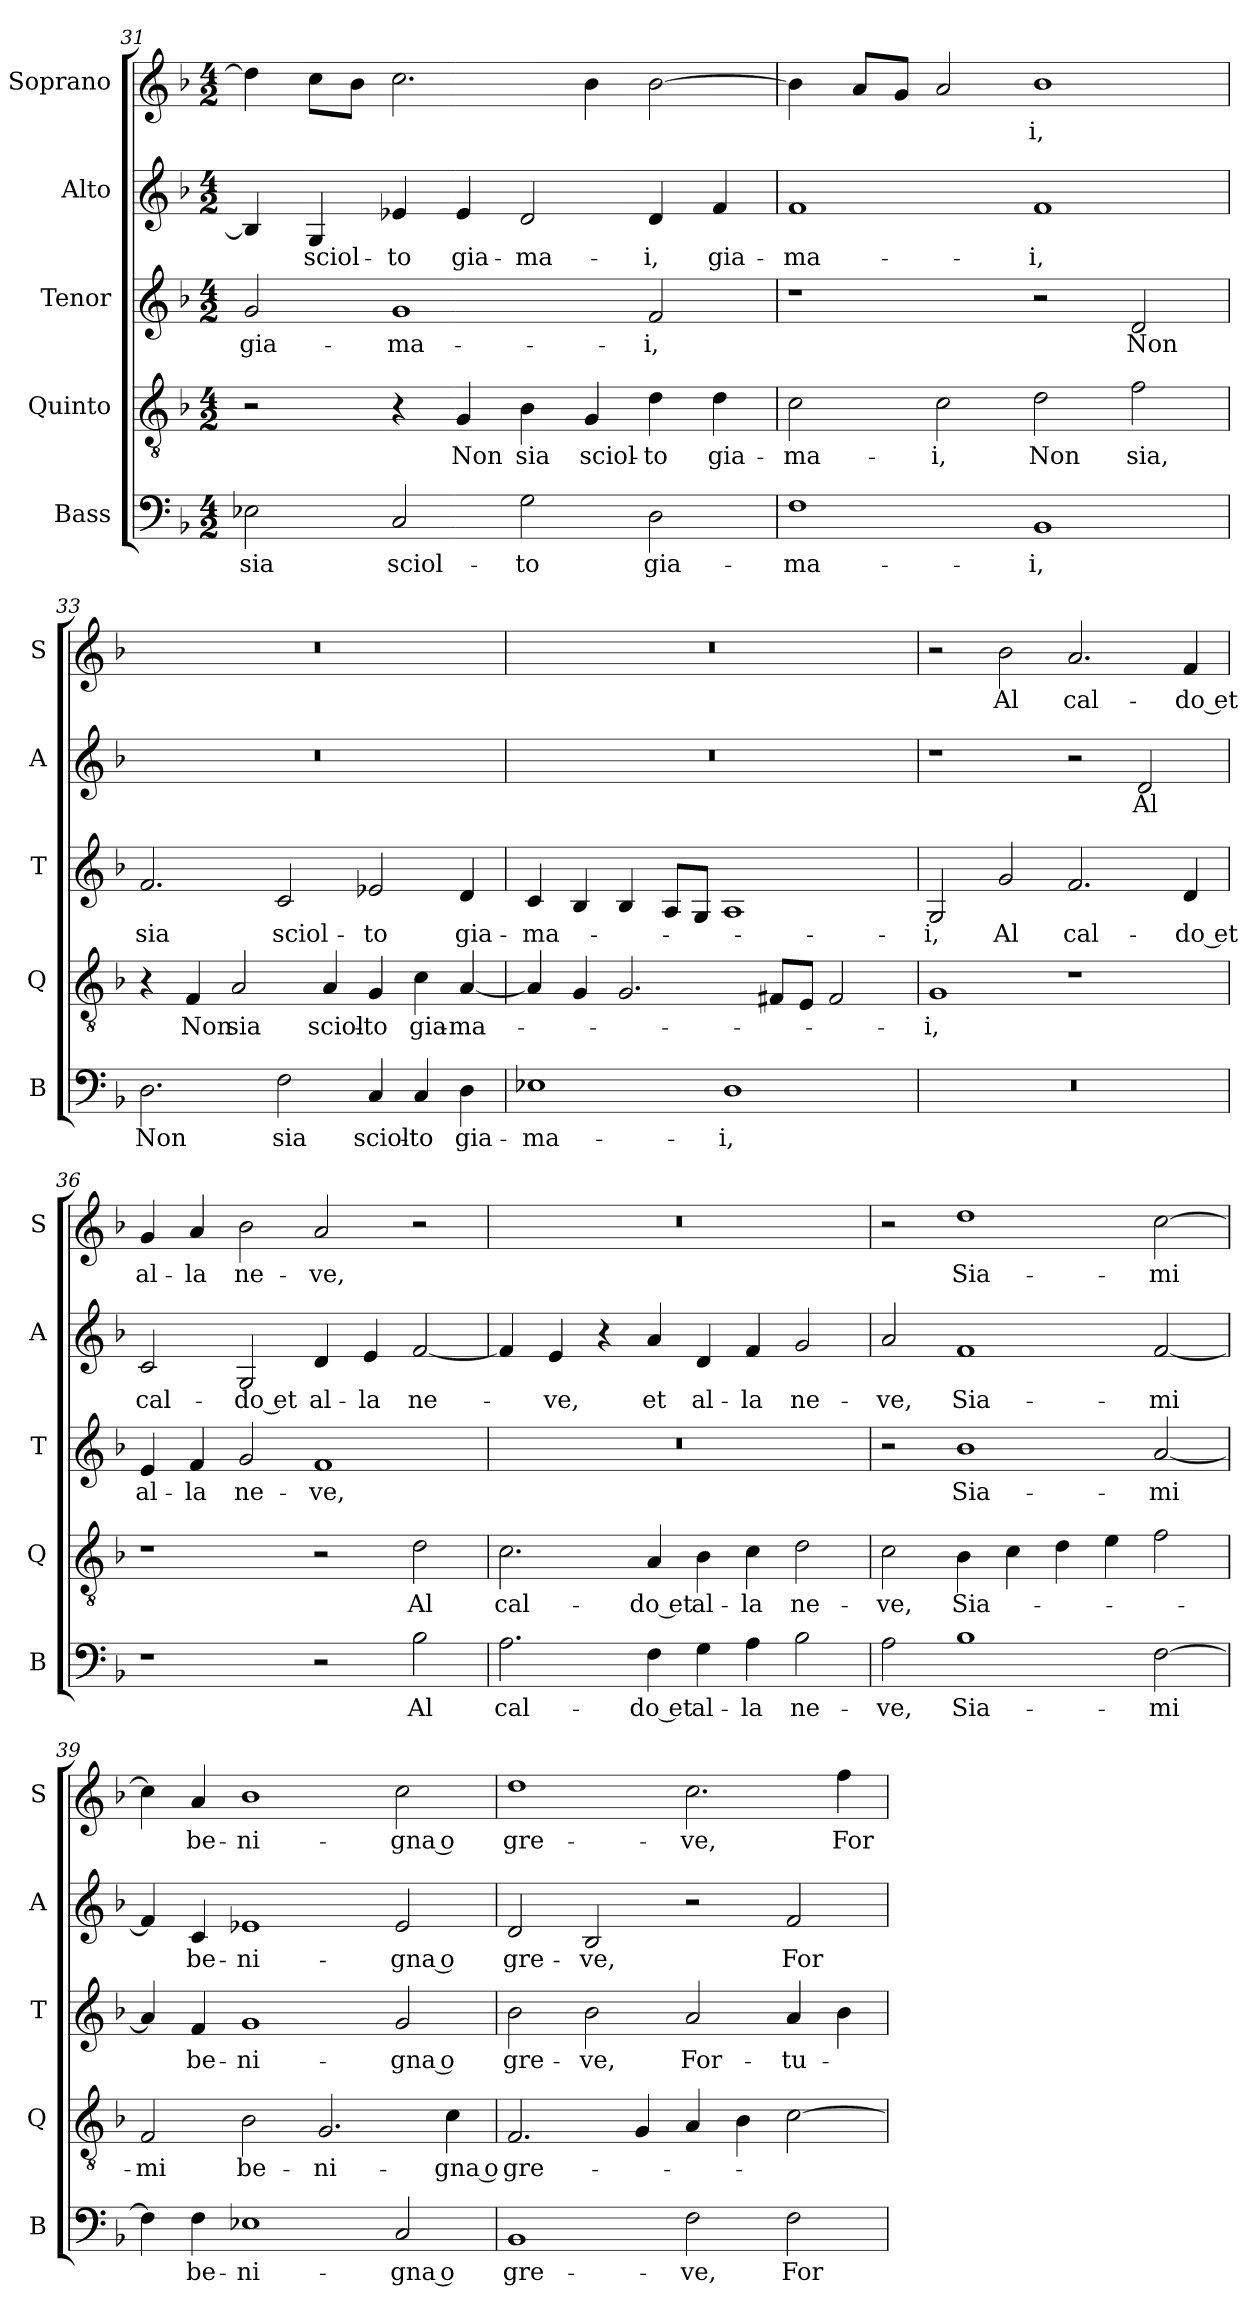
**kern	**text	**kern	**text	**kern	**text	**kern	**text	**kern	**text
*part5	*part5	*part4	*part4	*part3	*part3	*part2	*part2	*part1	*part1
*staff5	*staff5	*staff4	*staff4	*staff3	*staff3	*staff2	*staff2	*staff1	*staff1
*I"Bass	*	*I"Quinto	*	*I"Tenor	*	*I"Alto	*	*I"Soprano	*
*I'B	*	*I'Q	*	*I'T	*	*I'A	*	*I'S	*
*clefF4	*	*clefGv2	*	*clefG2	*	*clefG2	*	*clefG2	*
*k[b-]	*	*k[b-]	*	*k[b-]	*	*k[b-]	*	*k[b-]	*
*F:	*	*F:	*	*F:	*	*F:	*	*F:	*
*M4/2	*	*M4/2	*	*M4/2	*	*M4/2	*	*M4/2	*
=31	=31	=31	=31	=31	=31	=31	=31	=31	=31
!	!LO:LY:b	!	!	!	!LO:LY:b	!	!	!	!
2E-X\	sia	2r	.	2g/	gia-	4B-/]	.	4dd\]	.
!	!	!	!	!	!	!	!LO:LY:b	!	!
.	.	.	.	.	.	4G/	sciol-	8cc\L	.
.	.	.	.	.	.	.	.	8b-\J	.
!	!LO:LY:b	!	!	!	!LO:LY:b	!	!LO:LY:b	!	!
2C/	sciol-	4r	.	1g	-ma-	4e-X/	-to	2.cc\	.
!	!	!	!LO:LY:b	!	!	!	!LO:LY:b	!	!
.	.	4G/	Non	.	.	4e-/	gia-	.	.
!	!LO:LY:b	!	!LO:LY:b	!	!	!	!LO:LY:b	!	!
2G\	-to	4B-\	sia	.	.	2d/	-ma-	.	.
!	!	!	!LO:LY:b	!	!	!	!	!	!
.	.	4G/	sciol-	.	.	.	.	4b-\	.
!	!LO:LY:b	!	!LO:LY:b	!	!LO:LY:b	!	!LO:LY:b	!	!
2D\	gia-	4d\	-to	2f/	-i,	4d/	-i,	[2b-\	.
!	!	!	!LO:LY:b	!	!	!	!LO:LY:b	!	!
.	.	4d\	gia-	.	.	4f/	gia-	.	.
!!LO:PB:g=z
=32	=32	=32	=32	=32	=32	=32	=32	=32	=32
!	!LO:LY:b	!	!LO:LY:b	!	!	!	!LO:LY:b	!	!
1F	-ma-	2c\	-ma-	1r	.	1f	-ma-	4b-\]	.
.	.	.	.	.	.	.	.	8a/L	.
.	.	.	.	.	.	.	.	8g/J	.
!	!	!	!LO:LY:b	!	!	!	!	!	!
.	.	2c\	-i,	.	.	.	.	2a/	.
!	!LO:LY:b	!	!LO:LY:b	!	!	!	!LO:LY:b	!	!LO:LY:b
1BB-	-i,	2d\	Non	2r	.	1f	-i,	1b-	-i,
!	!	!	!LO:LY:b	!	!LO:LY:b	!	!	!	!
.	.	2f\	sia,	2d/	Non	.	.	.	.
=33	=33	=33	=33	=33	=33	=33	=33	=33	=33
!	!LO:LY:b	!	!	!	!LO:LY:b	!	!	!	!
2.D\	Non	4r	.	2.f/	sia	0r	.	0r	.
!	!	!	!LO:LY:b	!	!	!	!	!	!
.	.	4F/	Non	.	.	.	.	.	.
!	!	!	!LO:LY:b	!	!	!	!	!	!
.	.	2A/	sia	.	.	.	.	.	.
!	!LO:LY:b	!	!	!	!LO:LY:b	!	!	!	!
2F\	sia	.	.	2c/	sciol-	.	.	.	.
!	!	!	!LO:LY:b	!	!	!	!	!	!
.	.	4A/	sciol-	.	.	.	.	.	.
!	!LO:LY:b	!	!LO:LY:b	!	!LO:LY:b	!	!	!	!
4C/	sciol-	4G/	-to	2e-X/	-to	.	.	.	.
!	!LO:LY:b	!	!LO:LY:b	!	!	!	!	!	!
4C/	-to	4c\	gia-	.	.	.	.	.	.
!	!LO:LY:b	!	!LO:LY:b	!	!LO:LY:b	!	!	!	!
4D\	gia-	[4A/	-ma-	4d/	gia-	.	.	.	.
=34	=34	=34	=34	=34	=34	=34	=34	=34	=34
!	!LO:LY:b	!	!	!	!LO:LY:b	!	!	!	!
1E-X	-ma-	4A/]	.	4c/	-ma-	0r	.	0r	.
.	.	4G/	.	4B-/	.	.	.	.	.
.	.	2.G/	.	4B-/	.	.	.	.	.
.	.	.	.	8A/L	.	.	.	.	.
.	.	.	.	8G/J	.	.	.	.	.
!	!LO:LY:b	!	!	!	!	!	!	!	!
1D	-i,	.	.	1A	.	.	.	.	.
.	.	8F#X/L	.	.	.	.	.	.	.
.	.	8E/J	.	.	.	.	.	.	.
.	.	2F#/	.	.	.	.	.	.	.
!!LO:LB:g=z
=35	=35	=35	=35	=35	=35	=35	=35	=35	=35
!	!	!	!LO:LY:b	!	!LO:LY:b	!	!	!	!
0r	.	1G	-i,	2G/	-i,	1r	.	2r	.
!	!	!	!	!	!LO:LY:b	!	!	!	!LO:LY:b
.	.	.	.	2g/	Al	.	.	2b-\	Al
!	!	!	!	!	!LO:LY:b	!	!	!	!LO:LY:b
.	.	1r	.	2.f/	cal-	2r	.	2.a/	cal-
!	!	!	!	!	!	!	!LO:LY:b	!	!
.	.	.	.	.	.	2d/	Al	.	.
!	!	!	!	!	!LO:LY:b	!	!	!	!LO:LY:b
.	.	.	.	4d/	-do et	.	.	4f/	-do et
=36	=36	=36	=36	=36	=36	=36	=36	=36	=36
!	!	!	!	!	!LO:LY:b	!	!LO:LY:b	!	!LO:LY:b
1r	.	1r	.	4e/	al-	2c/	cal-	4g/	al-
!	!	!	!	!	!LO:LY:b	!	!	!	!LO:LY:b
.	.	.	.	4f/	-la	.	.	4a/	-la
!	!	!	!	!	!LO:LY:b	!	!LO:LY:b	!	!LO:LY:b
.	.	.	.	2g/	ne-	2G/	-do et	2b-\	ne-
!	!	!	!	!	!LO:LY:b	!	!LO:LY:b	!	!LO:LY:b
2r	.	2r	.	1f	-ve,	4d/	al-	2a/	-ve,
!	!	!	!	!	!	!	!LO:LY:b	!	!
.	.	.	.	.	.	4e/	-la	.	.
!	!LO:LY:b	!	!LO:LY:b	!	!	!	!LO:LY:b	!	!
2B-\	Al	2d\	Al	.	.	[2f/	ne-	2r	.
=37	=37	=37	=37	=37	=37	=37	=37	=37	=37
!	!LO:LY:b	!	!LO:LY:b	!	!	!	!	!	!
2.A\	cal-	2.c\	cal-	0r	.	4f/]	.	0r	.
!	!	!	!	!	!	!	!LO:LY:b	!	!
.	.	.	.	.	.	4e/	-ve,	.	.
.	.	.	.	.	.	4r	.	.	.
!	!LO:LY:b	!	!LO:LY:b	!	!	!	!LO:LY:b	!	!
4F\	-do et	4A/	-do et	.	.	4a/	et	.	.
!	!LO:LY:b	!	!LO:LY:b	!	!	!	!LO:LY:b	!	!
4G\	al-	4B-\	al-	.	.	4d/	al-	.	.
!	!LO:LY:b	!	!LO:LY:b	!	!	!	!LO:LY:b	!	!
4A\	-la	4c\	-la	.	.	4f/	-la	.	.
!	!LO:LY:b	!	!LO:LY:b	!	!	!	!LO:LY:b	!	!
2B-\	ne-	2d\	ne-	.	.	2g/	ne-	.	.
=38	=38	=38	=38	=38	=38	=38	=38	=38	=38
!	!LO:LY:b	!	!LO:LY:b	!	!	!	!LO:LY:b	!	!
2A\	-ve,	2c\	-ve,	2r	.	2a/	-ve,	2r	.
!	!LO:LY:b	!	!LO:LY:b	!	!LO:LY:b	!	!LO:LY:b	!	!LO:LY:b
1B-	Sia-	4B-\	Sia-	1b-	Sia-	1f	Sia-	1dd	Sia-
.	.	4c\	.	.	.	.	.	.	.
.	.	4d\	.	.	.	.	.	.	.
.	.	4e\	.	.	.	.	.	.	.
!	!LO:LY:b	!	!	!	!LO:LY:b	!	!LO:LY:b	!	!LO:LY:b
[2F\	-mi	2f\	.	[2a/	-mi	[2f/	-mi	[2cc\	-mi
!!LO:LB:g=z
=39	=39	=39	=39	=39	=39	=39	=39	=39	=39
!	!	!	!LO:LY:b	!	!	!	!	!	!
4F\]	.	2F/	-mi	4a/]	.	4f/]	.	4cc\]	.
!	!LO:LY:b	!	!	!	!LO:LY:b	!	!LO:LY:b	!	!LO:LY:b
4F\	be-	.	.	4f/	be-	4c/	be-	4a/	be-
!	!LO:LY:b	!	!LO:LY:b	!	!LO:LY:b	!	!LO:LY:b	!	!LO:LY:b
1E-X	-ni-	2B-\	be-	1g	-ni-	1e-X	-ni-	1b-	-ni-
!	!	!	!LO:LY:b	!	!	!	!	!	!
.	.	2.G/	-ni-	.	.	.	.	.	.
!	!LO:LY:b	!	!	!	!LO:LY:b	!	!LO:LY:b	!	!LO:LY:b
2C/	-gna o	.	.	2g/	-gna o	2e-/	-gna o	2cc\	-gna o
!	!	!	!LO:LY:b	!	!	!	!	!	!
.	.	4c\	-gna o	.	.	.	.	.	.
=40	=40	=40	=40	=40	=40	=40	=40	=40	=40
!	!LO:LY:b	!	!LO:LY:b	!	!LO:LY:b	!	!LO:LY:b	!	!LO:LY:b
1BB-	gre-	2.F/	gre-	2b-\	gre-	2d/	gre-	1dd	gre-
!	!	!	!	!	!LO:LY:b	!	!LO:LY:b	!	!
.	.	.	.	2b-\	-ve,	2B-/	-ve,	.	.
.	.	4G/	.	.	.	.	.	.	.
!	!LO:LY:b	!	!	!	!LO:LY:b	!	!	!	!LO:LY:b
2F\	-ve,	4A/	.	2a/	For-	2r	.	2.cc\	-ve,
.	.	4B-\	.	.	.	.	.	.	.
!	!LO:LY:b	!	!	!	!LO:LY:b	!	!LO:LY:b	!	!
2F\	For-	[2c\	.	4a/	-tu-	2f/	For-	.	.
!	!	!	!	!	!	!	!	!	!LO:LY:b
.	.	.	.	4b-\	.	.	.	4ff\	For-
=	=	=	=	=	=	=	=	=	=
*-	*-	*-	*-	*-	*-	*-	*-	*-	*-
